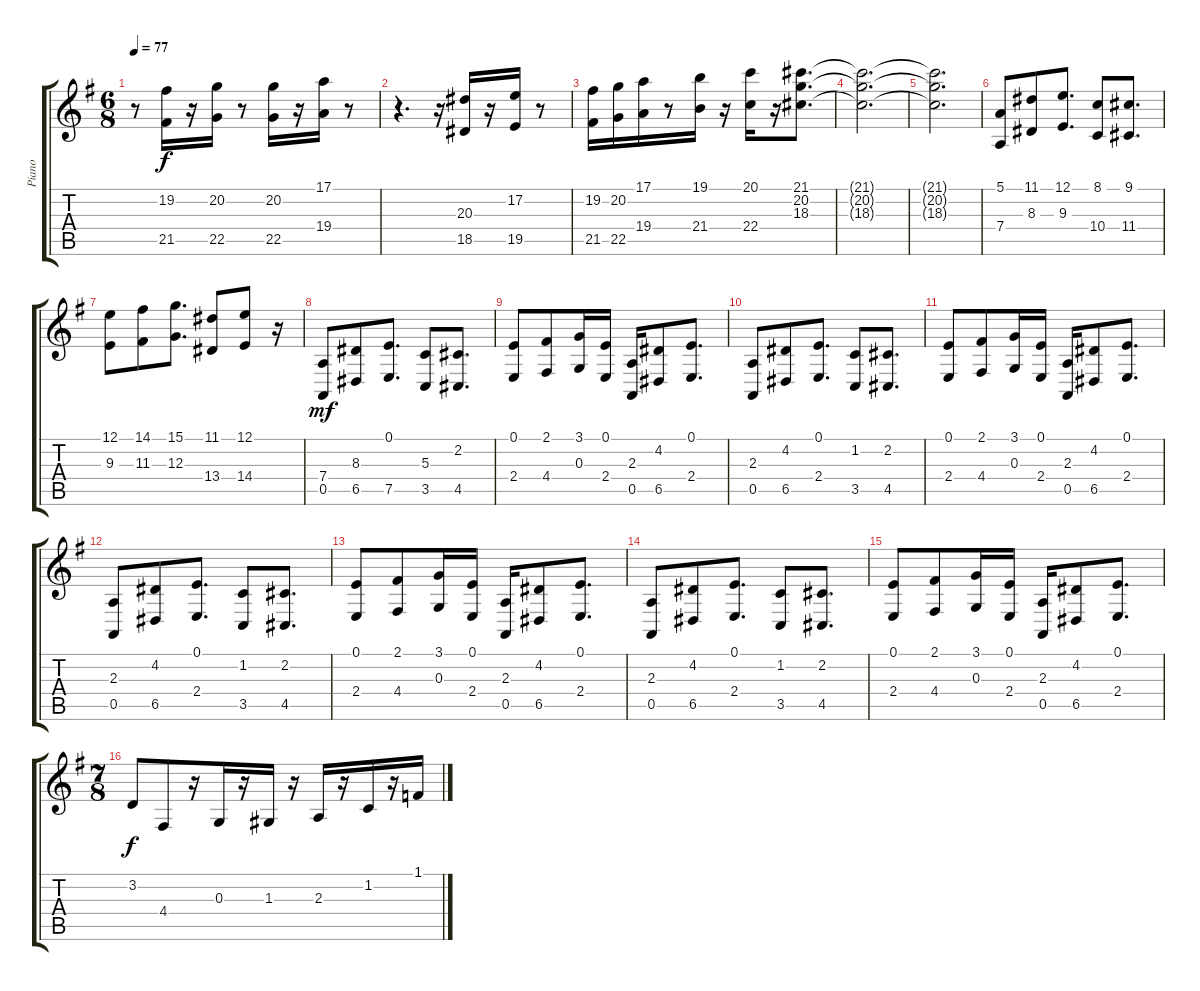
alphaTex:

\track ("Piano" "Piano") {instrument brightacousticpiano}
\staff {score tabs}
\tuning (E4 B3 G3 D3 A2 E2) {hide}
\ts (6 8)
\tempo 77
\clef g2
\ks g
r.8{dy f} (19.2 21.5).16 r.16 (20.2 22.5).16 r.8 (20.2 22.5).16 r.16 (17.1 19.4).16 r.8 |
r.4{d} r.16 (20.3 18.5).16 r.16 (17.2 19.5).16 r.8 |
(19.2 21.5).16 (20.2 22.5).16 (17.1 19.4).16 r.8 (19.1 21.4).16 r.16 (20.1 22.4).16 r.16 (21.1 20.2 18.3).8{d} |
(21.1{t} 20.2{t} 18.3{t}).2{d} |
(21.1{t} 20.2{t} 18.3{t}).2{d} |
(5.1 7.4).8 (11.1 8.3).8 (12.1 9.3).8{d} (8.1 10.4).8 (9.1 11.4).8{d} |
(12.1 9.3).8 (14.1 11.3).8 (15.1 12.3).8{d} (11.1 13.4).8 (12.1 14.4).8 r.16 |
(7.4 0.5).8{dy mf} (8.3 6.5).8 (0.1 7.5).8{d} (5.3 3.5).8 (2.2 4.5).8{d} |
(0.1 2.4).8 (2.1 4.4).8 (3.1 0.3).16 (0.1 2.4).16 (2.3 0.5).16 (4.2 6.5).8 (0.1 2.4).8{d} |
(2.3 0.5).8 (4.2 6.5).8 (0.1 2.4).8{d} (1.2 3.5).8 (2.2 4.5).8{d} |
(0.1 2.4).8 (2.1 4.4).8 (3.1 0.3).16 (0.1 2.4).16 (2.3 0.5).16 (4.2 6.5).8 (0.1 2.4).8{d} |
(2.3 0.5).8 (4.2 6.5).8 (0.1 2.4).8{d} (1.2 3.5).8 (2.2 4.5).8{d} |
(0.1 2.4).8 (2.1 4.4).8 (3.1 0.3).16 (0.1 2.4).16 (2.3 0.5).16 (4.2 6.5).8 (0.1 2.4).8{d} |
(2.3 0.5).8 (4.2 6.5).8 (0.1 2.4).8{d} (1.2 3.5).8 (2.2 4.5).8{d} |
(0.1 2.4).8 (2.1 4.4).8 (3.1 0.3).16 (0.1 2.4).16 (2.3 0.5).16 (4.2 6.5).8 (0.1 2.4).8{d} |
\ts (7 8)
3.2.8{dy f} 4.4.8 r.16 0.3.16 r.16 1.3.16 r.16 2.3.16 r.16 1.2.16 r.16 1.1.16
